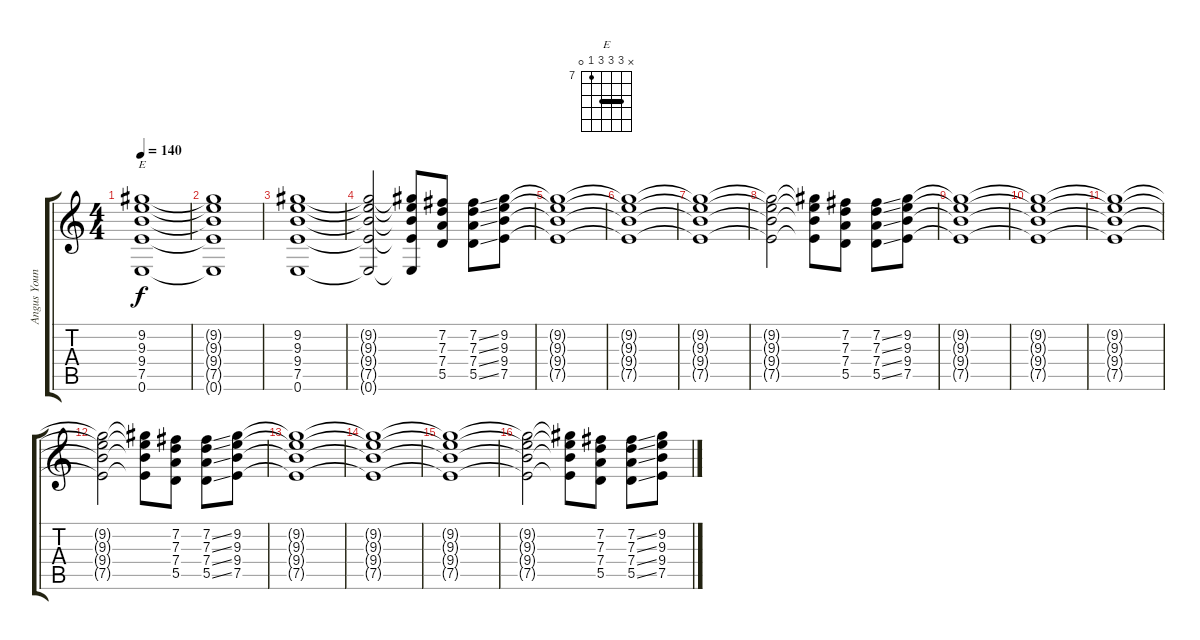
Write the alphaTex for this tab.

\track ("Angus Young " "Angus Youn") {instrument overdrivenguitar}
\staff {score tabs}
\tuning (E4 B3 G3 D3 A2 E2) {hide}
\chord ("E" x 9 9 9 7 0) {firstfret 7 barre 9}
\ts (4 4)
\tempo 140
\clef g2
\ks c
(9.2 9.3 9.4 7.5 0.6).1{ch "E" dy f} |
(9.2{t} 9.3{t} 9.4{t} 7.5{t} 0.6{t}).1 |
(9.2 9.3 9.4 7.5 0.6).1 |
(9.2{t} 9.3{t} 9.4{t} 7.5{t} 0.6{t}).2 (9.2{t} 9.3{t} 9.4{t} 7.5{t} 0.6{t}).8 (7.2 7.3 7.4 5.5).8 (7.2{ss} 7.3{ss} 7.4{ss} 5.5{ss}).8 (9.2 9.3 9.4 7.5).8 |
(9.2{t} 9.3{t} 9.4{t} 7.5{t}).1 |
(9.2{t} 9.3{t} 9.4{t} 7.5{t}).1 |
(9.2{t} 9.3{t} 9.4{t} 7.5{t}).1 |
(9.2{t} 9.3{t} 9.4{t} 7.5{t}).2 (9.2{t} 9.3{t} 9.4{t} 7.5{t}).8 (7.2 7.3 7.4 5.5).8 (7.2{ss} 7.3{ss} 7.4{ss} 5.5{ss}).8 (9.2 9.3 9.4 7.5).8 |
(9.2{t} 9.3{t} 9.4{t} 7.5{t}).1 |
(9.2{t} 9.3{t} 9.4{t} 7.5{t}).1 |
(9.2{t} 9.3{t} 9.4{t} 7.5{t}).1 |
(9.2{t} 9.3{t} 9.4{t} 7.5{t}).2 (9.2{t} 9.3{t} 9.4{t} 7.5{t}).8 (7.2 7.3 7.4 5.5).8 (7.2{ss} 7.3{ss} 7.4{ss} 5.5{ss}).8 (9.2 9.3 9.4 7.5).8 |
(9.2{t} 9.3{t} 9.4{t} 7.5{t}).1 |
(9.2{t} 9.3{t} 9.4{t} 7.5{t}).1 |
(9.2{t} 9.3{t} 9.4{t} 7.5{t}).1 |
(9.2{t} 9.3{t} 9.4{t} 7.5{t}).2 (9.2{t} 9.3{t} 9.4{t} 7.5{t}).8 (7.2 7.3 7.4 5.5).8 (7.2{ss} 7.3{ss} 7.4{ss} 5.5{ss}).8 (9.2 9.3 9.4 7.5).8
